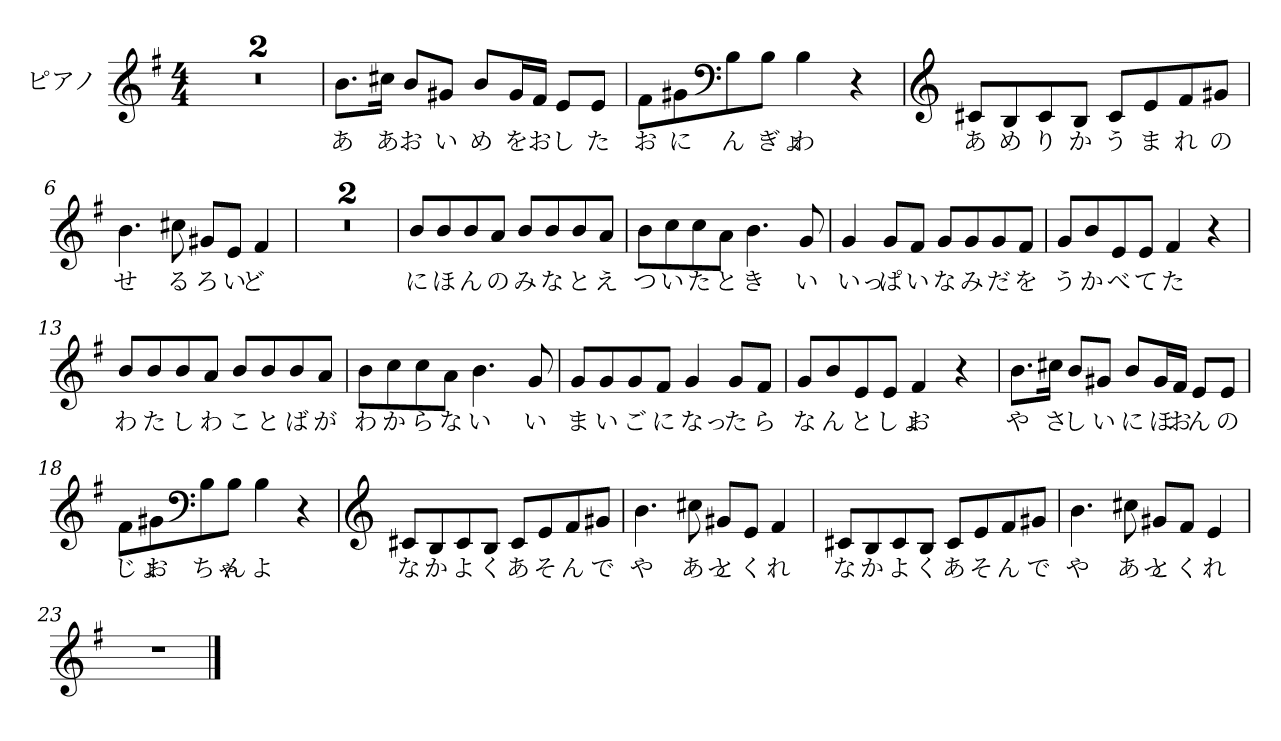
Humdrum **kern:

**kern	**text
*part1	*part1
*staff1	*staff1
*I"ピアノ	*
*clefG2	*
*k[f#]	*
*M4/4	*
*MM72	*
=1	=1
1r	.
=2	=2
1r	.
=3	=3
!	!LO:LY:b
8.b\L	あ
!	!LO:LY:b
16cc#X\Jk	あ
!	!LO:LY:b
8b/L	お
!	!LO:LY:b
8g#X/J	い
!	!LO:LY:b
8b/L	め
!	!LO:LY:b
16g#/L	を
!	!LO:LY:b
16f#/JJ	お
!	!LO:LY:b
8e/L	し
!	!LO:LY:b
8e/J	た
=4	=4
!	!LO:LY:b
8f#\L	お
!	!LO:LY:b
8g#X\	に
*clefF4	*
!	!LO:LY:b
8B\	ん
!	!LO:LY:b
8B\J	ぎょ
!	!LO:LY:b
4B\	わ
4r	.
=5	=5
*clefG2	*
!	!LO:LY:b
8c#X/L	あ
!	!LO:LY:b
8B/	め
!	!LO:LY:b
8c#/	り
!	!LO:LY:b
8B/J	か
!	!LO:LY:b
8c#/L	う
!	!LO:LY:b
8e/	ま
!	!LO:LY:b
8f#/	れ
!	!LO:LY:b
8g#X/J	の
!!LO:LB:g=z
=6	=6
!	!LO:LY:b
4.b\	せ
!	!LO:LY:b
8cc#X\	る
!	!LO:LY:b
8g#X/L	ろ
!	!LO:LY:b
8e/J	い
!	!LO:LY:b
4f#/	ど
=7	=7
1r	.
=8	=8
1r	.
=9	=9
!	!LO:LY:b
8b/L	に
!	!LO:LY:b
8b/	ほ
!	!LO:LY:b
8b/	ん
!	!LO:LY:b
8a/J	の
!	!LO:LY:b
8b/L	み
!	!LO:LY:b
8b/	な
!	!LO:LY:b
8b/	と
!	!LO:LY:b
8a/J	え
=10	=10
!	!LO:LY:b
8b\L	つ
!	!LO:LY:b
8cc\	い
!	!LO:LY:b
8cc\	た
!	!LO:LY:b
8a\J	と
!	!LO:LY:b
4.b\	き
!	!LO:LY:b
8g/	い
=11	=11
!	!LO:LY:b
4g/	いっ
!	!LO:LY:b
8g/L	ぱ
!	!LO:LY:b
8f#/J	い
!	!LO:LY:b
8g/L	な
!	!LO:LY:b
8g/	み
!	!LO:LY:b
8g/	だ
!	!LO:LY:b
8f#/J	を
=12	=12
!	!LO:LY:b
8g/L	う
!	!LO:LY:b
8b/	か
!	!LO:LY:b
8e/	べ
!	!LO:LY:b
8e/J	て
!	!LO:LY:b
4f#/	た
4r	.
!!LO:LB:g=z
=13	=13
!	!LO:LY:b
8b/L	わ
!	!LO:LY:b
8b/	た
!	!LO:LY:b
8b/	し
!	!LO:LY:b
8a/J	わ
!	!LO:LY:b
8b/L	こ
!	!LO:LY:b
8b/	と
!	!LO:LY:b
8b/	ば
!	!LO:LY:b
8a/J	が
=14	=14
!	!LO:LY:b
8b\L	わ
!	!LO:LY:b
8cc\	か
!	!LO:LY:b
8cc\	ら
!	!LO:LY:b
8a\J	な
!	!LO:LY:b
4.b\	い
!	!LO:LY:b
8g/	い
=15	=15
!	!LO:LY:b
8g/L	ま
!	!LO:LY:b
8g/	い
!	!LO:LY:b
8g/	ご
!	!LO:LY:b
8f#/J	に
!	!LO:LY:b
4g/	なっ
!	!LO:LY:b
8g/L	た
!	!LO:LY:b
8f#/J	ら
=16	=16
!	!LO:LY:b
8g/L	な
!	!LO:LY:b
8b/	ん
!	!LO:LY:b
8e/	と
!	!LO:LY:b
8e/J	しょ
!	!LO:LY:b
4f#/	お
4r	.
=17	=17
!	!LO:LY:b
8.b\L	や
!	!LO:LY:b
16cc#X\Jk	さ
!	!LO:LY:b
8b/L	し
!	!LO:LY:b
8g#X/J	い
!	!LO:LY:b
8b/L	に
!	!LO:LY:b
16g#/L	ほ
!	!LO:LY:b
16f#/JJ	お
!	!LO:LY:b
8e/L	ん
!	!LO:LY:b
8e/J	の
!!LO:LB:g=z
=18	=18
!	!LO:LY:b
8f#\L	じょ
!	!LO:LY:b
8g#X\	お
*clefF4	*
!	!LO:LY:b
8B\	ちゃ
!	!LO:LY:b
8B\J	ん
!	!LO:LY:b
4B\	よ
4r	.
=19	=19
*clefG2	*
!	!LO:LY:b
8c#X/L	な
!	!LO:LY:b
8B/	か
!	!LO:LY:b
8c#/	よ
!	!LO:LY:b
8B/J	く
!	!LO:LY:b
8c#/L	あ
!	!LO:LY:b
8e/	そ
!	!LO:LY:b
8f#/	ん
!	!LO:LY:b
8g#X/J	で
=20	=20
!	!LO:LY:b
4.b\	や
!	!LO:LY:b
8cc#X\	あっ
!	!LO:LY:b
8g#X/L	と
!	!LO:LY:b
8e/J	く
!	!LO:LY:b
4f#/	れ
=21	=21
!	!LO:LY:b
8c#X/L	な
!	!LO:LY:b
8B/	か
!	!LO:LY:b
8c#/	よ
!	!LO:LY:b
8B/J	く
!	!LO:LY:b
8c#/L	あ
!	!LO:LY:b
8e/	そ
!	!LO:LY:b
8f#/	ん
!	!LO:LY:b
8g#X/J	で
!!LO:LB:g=z
=22	=22
!	!LO:LY:b
4.b\	や
!	!LO:LY:b
8cc#X\	あっ
!	!LO:LY:b
8g#X/L	と
!	!LO:LY:b
8f#/J	く
!	!LO:LY:b
4e/	れ
=23	=23
1r	.
==	==
*-	*-
